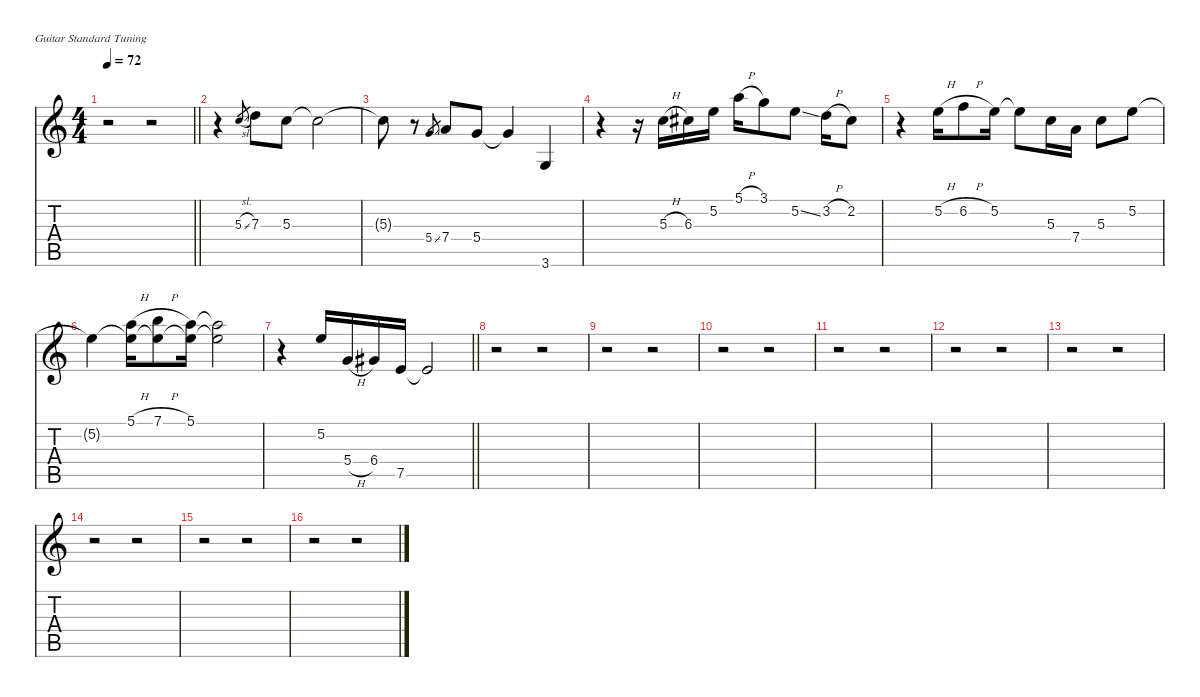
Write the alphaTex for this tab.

\defaultSystemsLayout 4
\hideDynamics
\bracketExtendMode nobrackets
\singleTrackTrackNamePolicy hidden
\multiTrackTrackNamePolicy hidden
\otherSystemsTrackNameOrientation horizontal
\track ("Guitar" "od.guit.") {instrument overdrivenguitar}
\staff {score tabs}
\tuning (E4 B3 G3 D3 A2 E2)
\ts (4 4)
\tempo 72
\clef g2
\barLineRight lightlight
\ks c
r.2{dy fff beam Down} r.2{beam Down} |
r.4{beam Down} 5.3{sl}.8{gr dy f beam Up} 7.3.8{dy ff beam Down} 5.3.8{beam Down} 5.3{t}.2{dy f beam Down} |
5.3{t}.8{beam Down} r.8{beam Down} 5.4{ss}.8{gr beam Up} 7.4.8{dy ff beam Up} 5.4.8{beam Up} 5.4{t}.4{dy f beam Up} 3.6.4{dy ff beam Up} |
r.4{beam Down} r.16{beam Down} 5.3{h}.16{beam Down} 6.3{acc #}.16{beam Down} 5.2.16{beam Down} 5.1{h}.16{beam Down} 3.1.8{beam Down} 5.2{ss}.8{beam Down} 3.2{h}.16{beam Down} 2.2{acc #}.8{dy f beam Down} |
r.4{beam Down} 5.2{h}.16{dy ff beam Down} 6.2{h}.8{beam Down} 5.2.16{beam Down} 5.2{t}.8{dy f beam Down} 5.3.16{dy ff beam Down} 7.4.16{beam Down} 5.3.8{beam Down} 5.2.8{beam Down} |
5.2{t}.4{dy mf beam Down} (5.1{h} 5.2{t}).16{dy f beam Down} (7.1{h} 5.2{t}).8{beam Down} (5.1 5.2{t}).16{beam Down} (5.1{t} 5.2{t}).2{beam Down} |
\barLineRight lightlight
r.4{beam Down} 5.2.16{dy ff beam Up} 5.4{h}.16{beam Up} 6.4{acc #}.16{beam Up} 7.5.16{beam Up} 7.5{t}.2{dy f beam Up} |
r.2{beam Down} r.2{beam Down} |
r.2{beam Down} r.2{beam Down} |
r.2{beam Down} r.2{beam Down} |
r.2{beam Down} r.2{beam Down} |
r.2{beam Down} r.2{beam Down} |
r.2{beam Down} r.2{beam Down} |
r.2{beam Down} r.2{beam Down} |
r.2{beam Down} r.2{beam Down} |
r.2{beam Down} r.2{beam Down}
